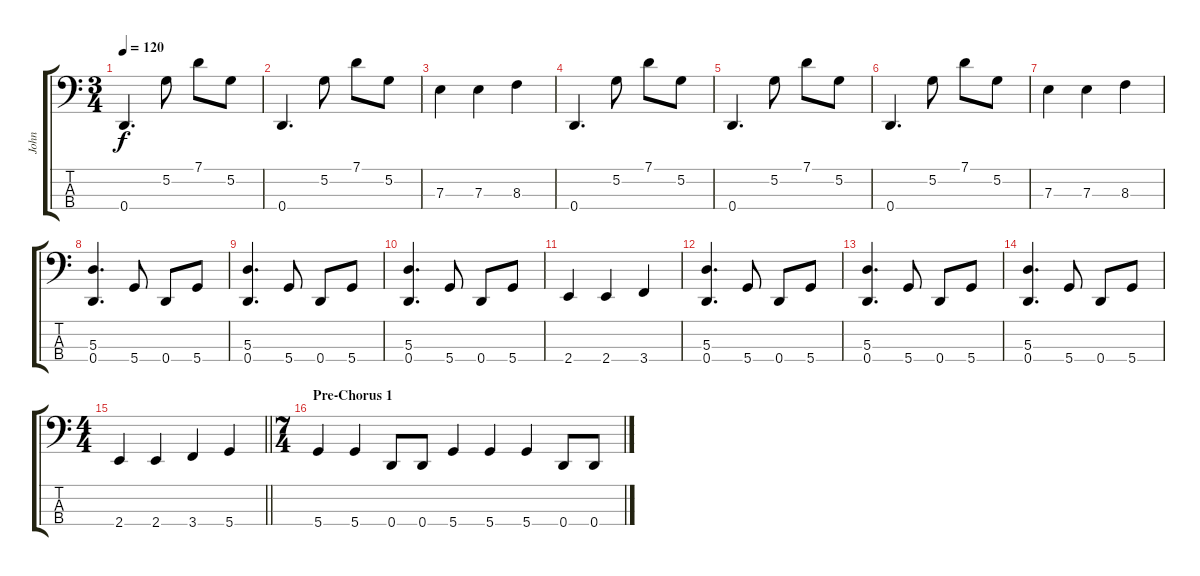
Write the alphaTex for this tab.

\track ("John" "John") {instrument electricbassfinger}
\staff {score tabs}
\tuning (G2 D2 A1 D1) {hide}
\ts (3 4)
\tempo 120
\clef f4
\ks c
0.4.4{d dy f} 5.2.8 7.1.8 5.2.8 |
0.4.4{d} 5.2.8 7.1.8 5.2.8 |
7.3.4 7.3.4 8.3.4 |
0.4.4{d} 5.2.8 7.1.8 5.2.8 |
0.4.4{d} 5.2.8 7.1.8 5.2.8 |
0.4.4{d} 5.2.8 7.1.8 5.2.8 |
7.3.4 7.3.4 8.3.4 |
(5.3 0.4).4{d} 5.4.8 0.4.8 5.4.8 |
(5.3 0.4).4{d} 5.4.8 0.4.8 5.4.8 |
(5.3 0.4).4{d} 5.4.8 0.4.8 5.4.8 |
2.4.4 2.4.4 3.4.4 |
(5.3 0.4).4{d} 5.4.8 0.4.8 5.4.8 |
(5.3 0.4).4{d} 5.4.8 0.4.8 5.4.8 |
(5.3 0.4).4{d} 5.4.8 0.4.8 5.4.8 |
\ts (4 4)
\barLineRight lightlight
2.4.4 2.4.4 3.4.4 5.4.4 |
\ts (7 4)
\section ("" "Pre-Chorus 1")
5.4.4 5.4.4 0.4.8 0.4.8 5.4.4 5.4.4 5.4.4 0.4.8 0.4.8
